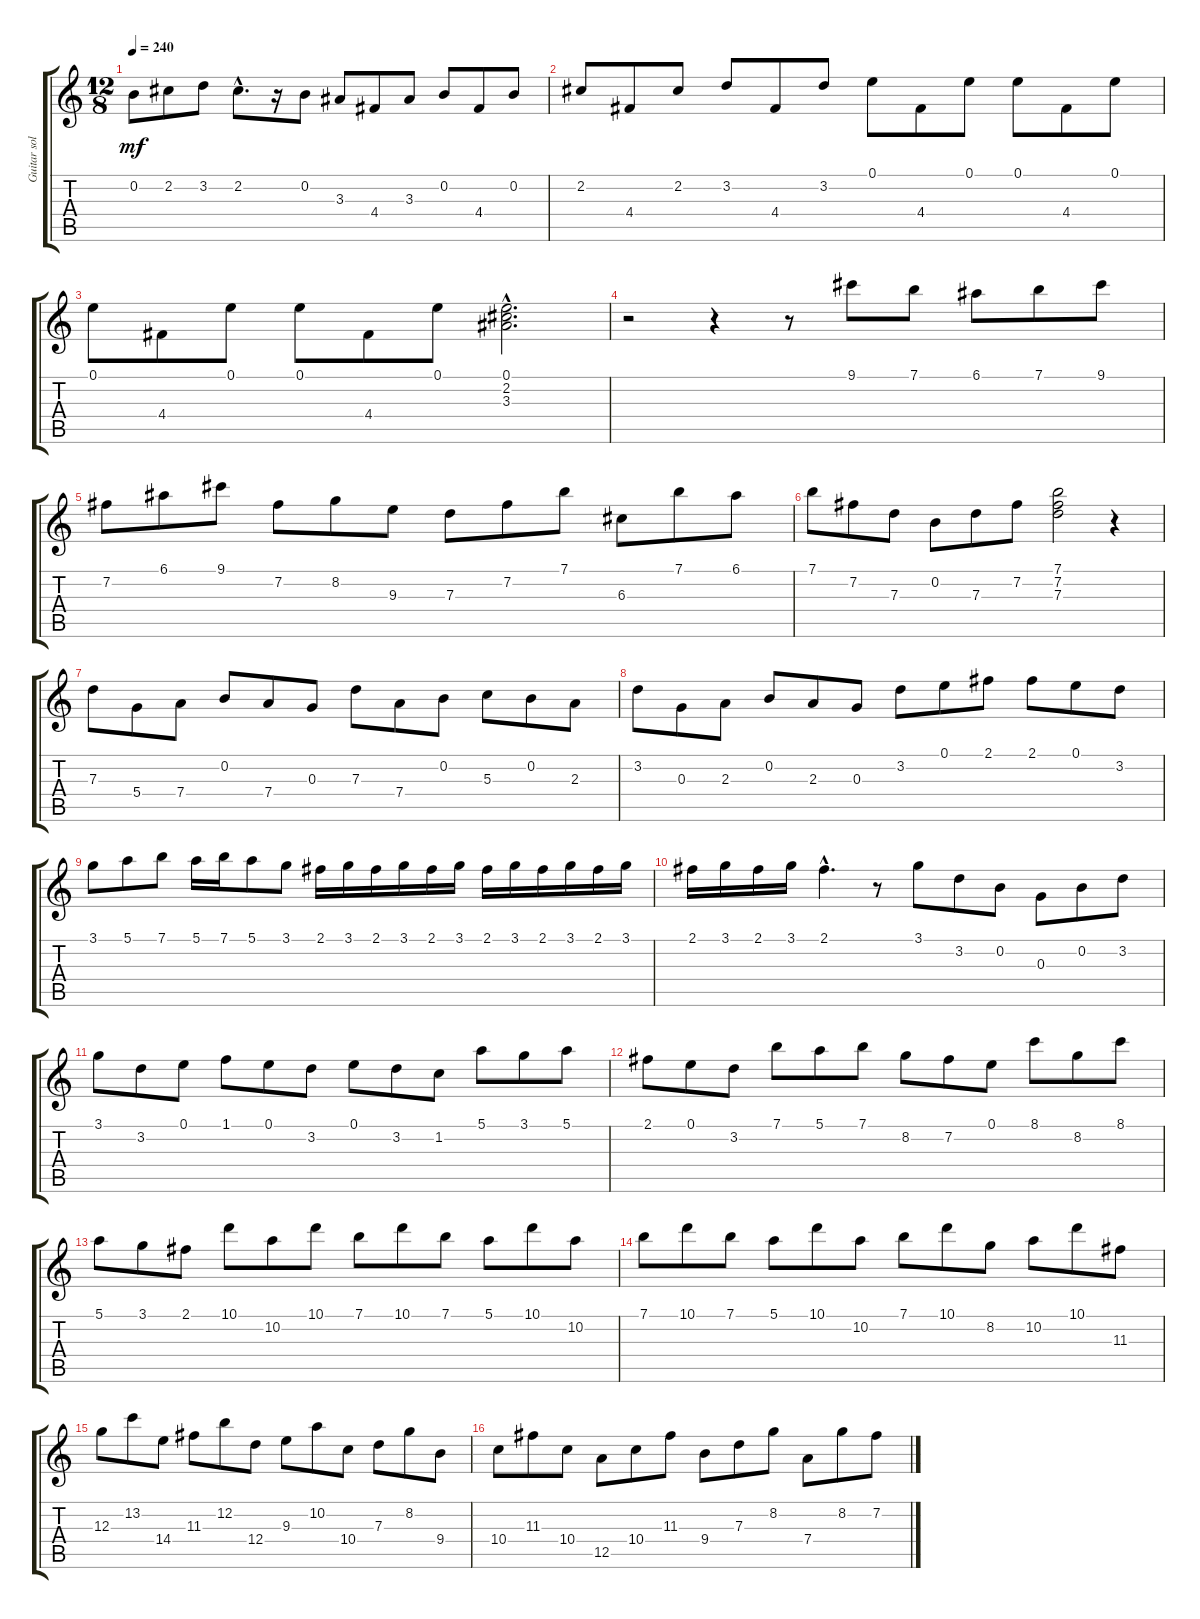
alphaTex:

\track ("Guitar solo" "Guitar sol") {instrument acousticguitarnylon}
\staff {score tabs}
\tuning (E4 B3 G3 D3 A2 E2) {hide}
\ts (12 8)
\tempo 240
\clef g2
\ks c
0.2.8{dy mf} 2.2.8 3.2.8 2.2{hac}.8{d} r.16 0.2.8 3.3.8 4.4.8 3.3.8 0.2.8 4.4.8 0.2.8 |
2.2.8 4.4.8 2.2.8 3.2.8 4.4.8 3.2.8 0.1.8 4.4.8 0.1.8 0.1.8 4.4.8 0.1.8 |
0.1.8 4.4.8 0.1.8 0.1.8 4.4.8 0.1.8 (0.1{hac} 2.2{hac} 3.3{hac}).2{d} |
r.2 r.4 r.8 9.1.8 7.1.8 6.1.8 7.1.8 9.1.8 |
7.2.8 6.1.8 9.1.8 7.2.8 8.2.8 9.3.8 7.3.8 7.2.8 7.1.8 6.3.8 7.1.8 6.1.8 |
7.1.8 7.2.8 7.3.8 0.2.8 7.3.8 7.2.8 (7.1 7.2 7.3).2 r.4 |
7.3.8 5.4.8 7.4.8 0.2.8 7.4.8 0.3.8 7.3.8 7.4.8 0.2.8 5.3.8 0.2.8 2.3.8 |
3.2.8 0.3.8 2.3.8 0.2.8 2.3.8 0.3.8 3.2.8 0.1.8 2.1.8 2.1.8 0.1.8 3.2.8 |
3.1.8 5.1.8 7.1.8 5.1.16 7.1.16 5.1.8 3.1.8 2.1.16 3.1.16 2.1.16 3.1.16 2.1.16 3.1.16 2.1.16 3.1.16 2.1.16 3.1.16 2.1.16 3.1.16 |
2.1.16 3.1.16 2.1.16 3.1.16 2.1{hac}.4{d} r.8 3.1.8 3.2.8 0.2.8 0.3.8 0.2.8 3.2.8 |
3.1.8 3.2.8 0.1.8 1.1.8 0.1.8 3.2.8 0.1.8 3.2.8 1.2.8 5.1.8 3.1.8 5.1.8 |
2.1.8 0.1.8 3.2.8 7.1.8 5.1.8 7.1.8 8.2.8 7.2.8 0.1.8 8.1.8 8.2.8 8.1.8 |
5.1.8 3.1.8 2.1.8 10.1.8 10.2.8 10.1.8 7.1.8 10.1.8 7.1.8 5.1.8 10.1.8 10.2.8 |
7.1.8 10.1.8 7.1.8 5.1.8 10.1.8 10.2.8 7.1.8 10.1.8 8.2.8 10.2.8 10.1.8 11.3.8 |
12.3.8 13.2.8 14.4.8 11.3.8 12.2.8 12.4.8 9.3.8 10.2.8 10.4.8 7.3.8 8.2.8 9.4.8 |
10.4.8 11.3.8 10.4.8 12.5.8 10.4.8 11.3.8 9.4.8 7.3.8 8.2.8 7.4.8 8.2.8 7.2.8
